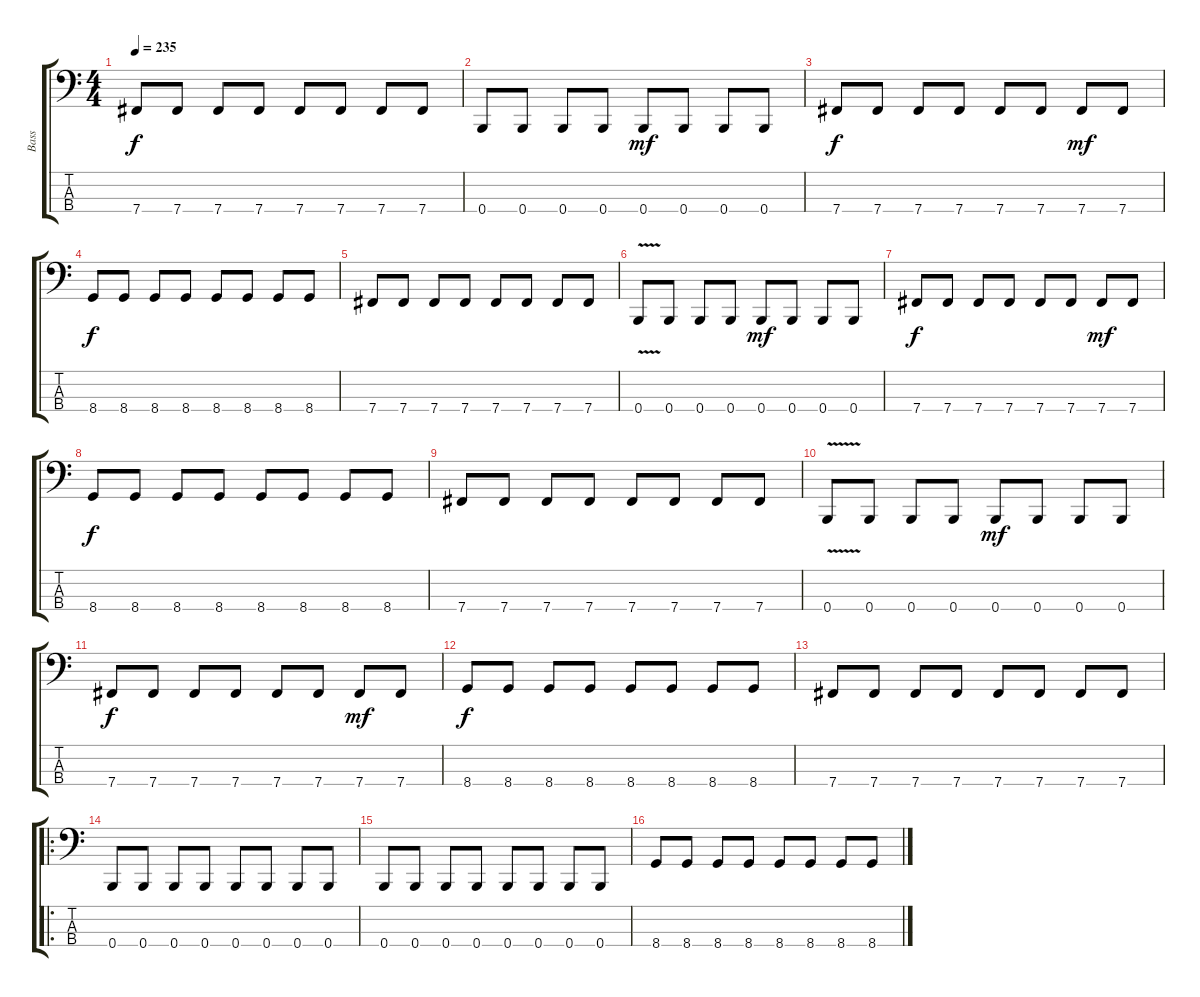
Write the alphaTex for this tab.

\track ("Bass" "Bass") {instrument slapbass2}
\staff {score tabs}
\tuning (D2 A1 E1 B0) {hide}
\ts (4 4)
\tempo 235
\clef f4
\ks c
7.4.8{dy f} 7.4.8 7.4.8 7.4.8 7.4.8 7.4.8 7.4.8 7.4.8 |
0.4.8 0.4.8 0.4.8 0.4.8 0.4.8{dy mf} 0.4.8 0.4.8 0.4.8 |
7.4.8{dy f} 7.4.8 7.4.8 7.4.8 7.4.8 7.4.8 7.4.8{dy mf} 7.4.8 |
8.4.8{dy f} 8.4.8 8.4.8 8.4.8 8.4.8 8.4.8 8.4.8 8.4.8 |
7.4.8 7.4.8 7.4.8 7.4.8 7.4.8 7.4.8 7.4.8 7.4.8 |
0.4{v}.8 0.4.8 0.4.8 0.4.8 0.4.8{dy mf} 0.4.8 0.4.8 0.4.8 |
7.4.8{dy f} 7.4.8 7.4.8 7.4.8 7.4.8 7.4.8 7.4.8{dy mf} 7.4.8 |
8.4.8{dy f} 8.4.8 8.4.8 8.4.8 8.4.8 8.4.8 8.4.8 8.4.8 |
7.4.8 7.4.8 7.4.8 7.4.8 7.4.8 7.4.8 7.4.8 7.4.8 |
0.4{v}.8 0.4.8 0.4.8 0.4.8 0.4.8{dy mf} 0.4.8 0.4.8 0.4.8 |
7.4.8{dy f} 7.4.8 7.4.8 7.4.8 7.4.8 7.4.8 7.4.8{dy mf} 7.4.8 |
8.4.8{dy f} 8.4.8 8.4.8 8.4.8 8.4.8 8.4.8 8.4.8 8.4.8 |
7.4.8 7.4.8 7.4.8 7.4.8 7.4.8 7.4.8 7.4.8 7.4.8 |
\ro
0.4.8 0.4.8 0.4.8 0.4.8 0.4.8 0.4.8 0.4.8 0.4.8 |
0.4.8 0.4.8 0.4.8 0.4.8 0.4.8 0.4.8 0.4.8 0.4.8 |
8.4.8 8.4.8 8.4.8 8.4.8 8.4.8 8.4.8 8.4.8 8.4.8
